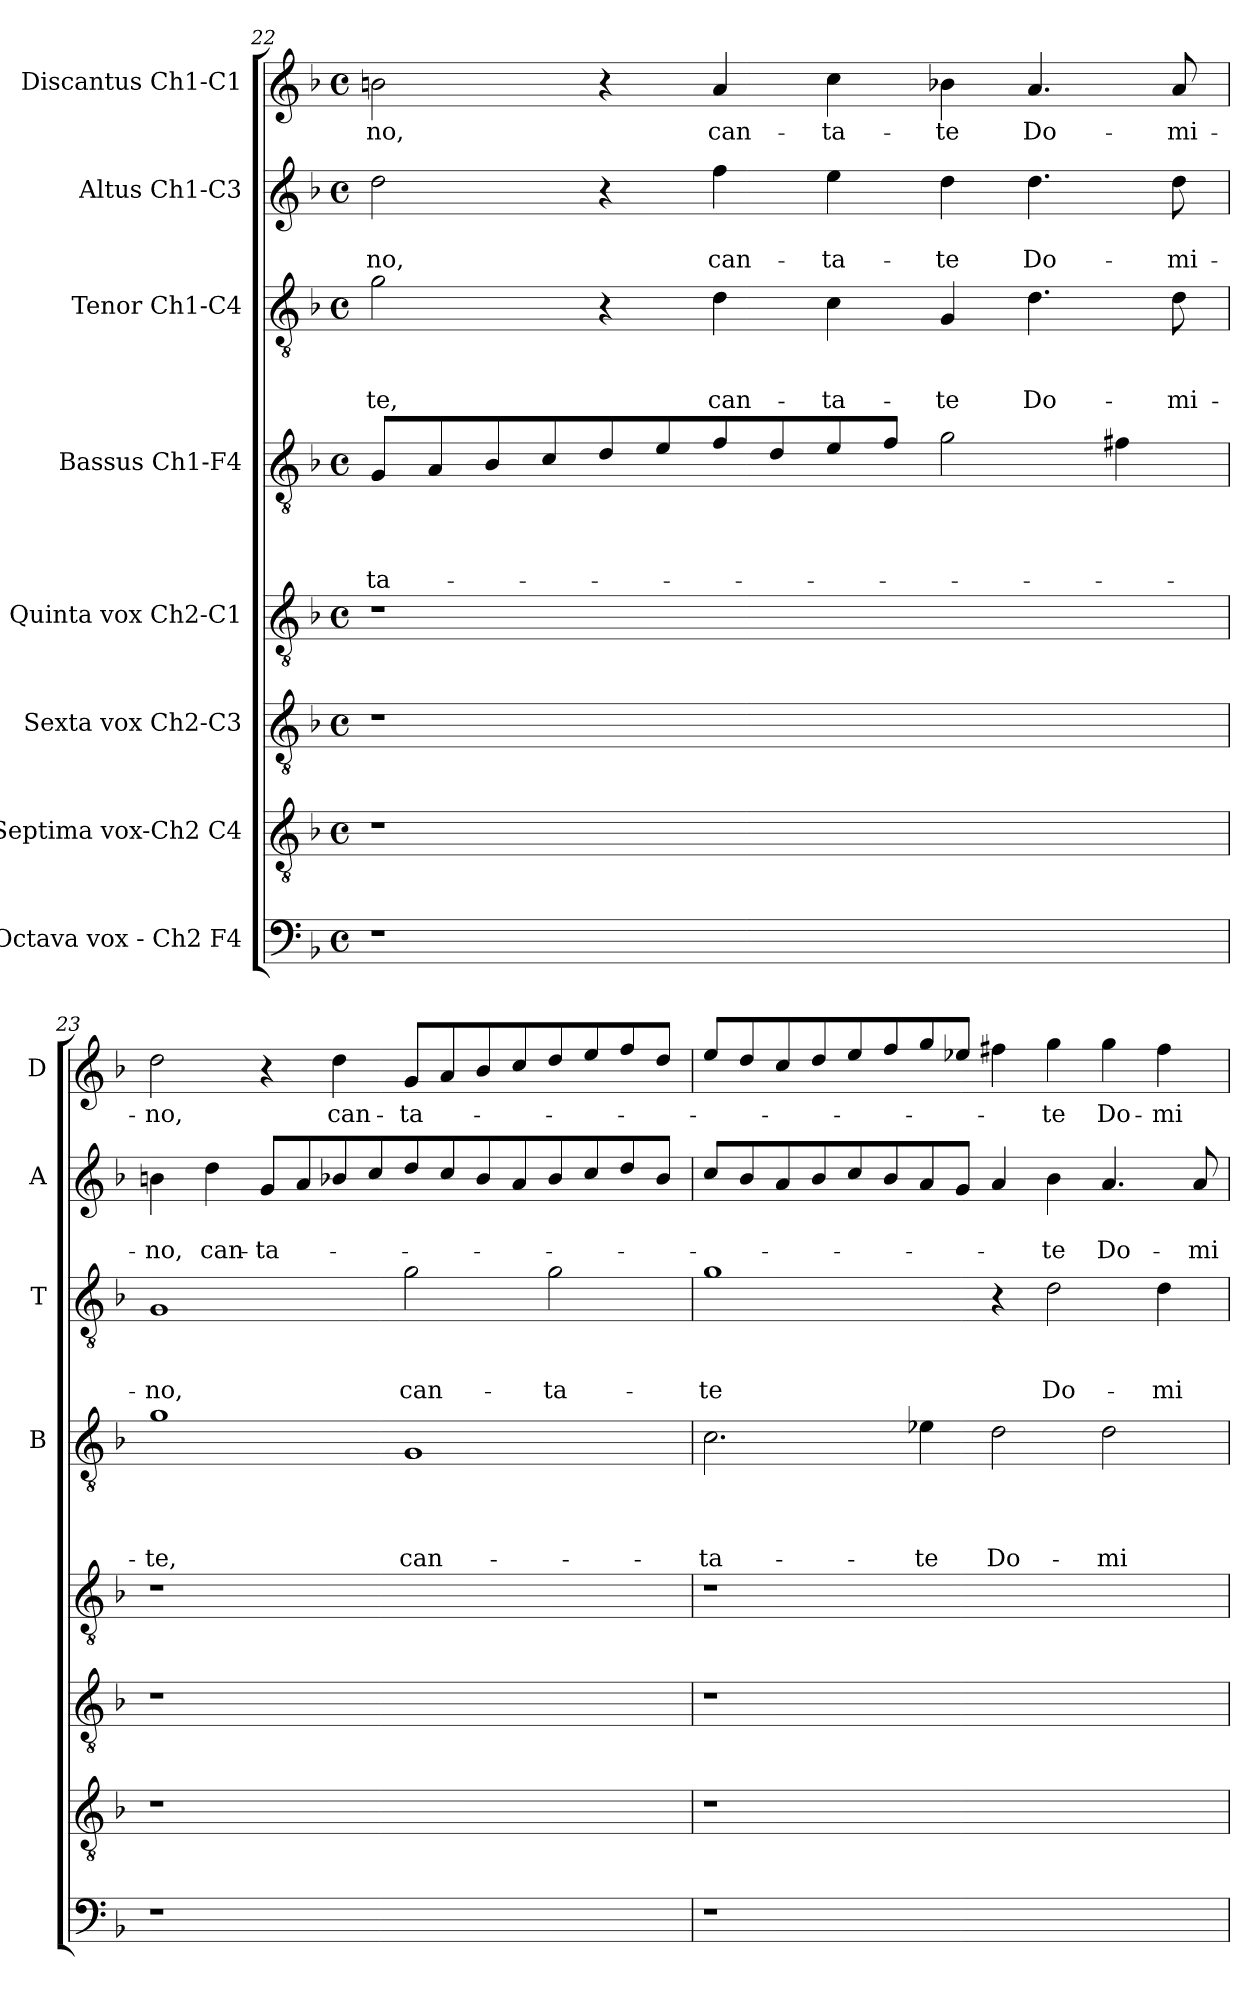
**kern	**kern	**kern	**kern	**kern	**text	**text	**text	**text	**kern	**text	**text	**text	**kern	**text	**text	**kern	**text
*part8	*part7	*part6	*part5	*part4	*part4	*part4	*part4	*part4	*part3	*part3	*part3	*part3	*part2	*part2	*part2	*part1	*part1
*staff8	*staff7	*staff6	*staff5	*staff4	*staff4	*staff4	*staff4	*staff4	*staff3	*staff3	*staff3	*staff3	*staff2	*staff2	*staff2	*staff1	*staff1
*I"Octava vox - Ch2 F4	*I"Septima  vox-Ch2 C4	*I"Sexta vox  Ch2-C3	*I"Quinta vox  Ch2-C1	*I"Bassus  Ch1-F4	*	*	*	*	*I"Tenor Ch1-C4	*	*	*	*I"Altus  Ch1-C3	*	*	*I"Discantus  Ch1-C1	*
*	*	*	*	*I'B	*	*	*	*	*I'T	*	*	*	*I'A	*	*	*I'D	*
!!LO:LB:g=z
*clefF4	*clefGv2	*clefGv2	*clefGv2	*clefGv2	*	*	*	*	*clefGv2	*	*	*	*clefG2	*	*	*clefG2	*
*k[b-]	*k[b-]	*k[b-]	*k[b-]	*k[b-]	*	*	*	*	*k[b-]	*	*	*	*k[b-]	*	*	*k[b-]	*
*F:	*F:	*F:	*F:	*F:	*	*	*	*	*F:	*	*	*	*F:	*	*	*F:	*
*M4/4	*M4/4	*M4/4	*M4/4	*M4/4	*	*	*	*	*M4/4	*	*	*	*M4/4	*	*	*M4/4	*
*met(c)	*met(c)	*met(c)	*met(c)	*met(c)	*	*	*	*	*met(c)	*	*	*	*met(c)	*	*	*met(c)	*
=22	=22	=22	=22	=22	=22	=22	=22	=22	=22	=22	=22	=22	=22	=22	=22	=22	=22
!	!	!	!	!	!	!	!	!LO:LY:b	!	!	!	!LO:LY:b	!	!	!LO:LY:b	!	!LO:LY:b
1r	1r	1r	1r	8G/L	.	.	.	-ta-	2g\	.	.	-te,	2dd\	.	-no,	2bn\	-no,
.	.	.	.	8A/	.	.	.	.	.	.	.	.	.	.	.	.	.
.	.	.	.	8B-/	.	.	.	.	.	.	.	.	.	.	.	.	.
.	.	.	.	8c/	.	.	.	.	.	.	.	.	.	.	.	.	.
.	.	.	.	8d/	.	.	.	.	4r	.	.	.	4r	.	.	4r	.
.	.	.	.	8e/	.	.	.	.	.	.	.	.	.	.	.	.	.
!	!	!	!	!	!	!	!	!	!	!	!	!LO:LY:b	!	!	!LO:LY:b	!	!LO:LY:b
.	.	.	.	8f/	.	.	.	.	4d\	.	.	can-	4ff\	.	can-	4a/	can-
.	.	.	.	8d/	.	.	.	.	.	.	.	.	.	.	.	.	.
!	!	!	!	!	!	!	!	!	!	!	!	!LO:LY:b	!	!	!LO:LY:b	!	!LO:LY:b
1ryy	1ryy	1ryy	1ryy	8e/	.	.	.	.	4c\	.	.	-ta-	4ee\	.	-ta-	4cc\	-ta-
.	.	.	.	8f/J	.	.	.	.	.	.	.	.	.	.	.	.	.
!	!	!	!	!	!	!	!	!	!	!	!	!LO:LY:b	!	!	!LO:LY:b	!	!LO:LY:b
.	.	.	.	2g\	.	.	.	.	4G/	.	.	-te	4dd\	.	-te	4b-X\	-te
!	!	!	!	!	!	!	!	!	!	!	!	!LO:LY:b	!	!	!LO:LY:b	!	!LO:LY:b
.	.	.	.	.	.	.	.	.	4.d\	.	.	Do-	4.dd\	.	Do-	4.a/	Do-
.	.	.	.	4f#X\	.	.	.	.	.	.	.	.	.	.	.	.	.
!	!	!	!	!	!	!	!	!	!	!	!	!LO:LY:b	!	!	!LO:LY:b	!	!LO:LY:b
.	.	.	.	.	.	.	.	.	8d\	.	.	-mi-	8dd\	.	-mi-	8a/	-mi-
=23	=23	=23	=23	=23	=23	=23	=23	=23	=23	=23	=23	=23	=23	=23	=23	=23	=23
!	!	!	!	!	!	!	!	!LO:LY:b	!	!	!	!LO:LY:b	!	!	!LO:LY:b	!	!LO:LY:b
1r	1r	1r	1r	1g	.	.	.	-te,	1G	.	.	-no,	4bn\	.	-no,	2dd\	-no,
!	!	!	!	!	!	!	!	!	!	!	!	!	!	!	!LO:LY:b	!	!
.	.	.	.	.	.	.	.	.	.	.	.	.	4dd\	.	can-	.	.
!	!	!	!	!	!	!	!	!	!	!	!	!	!	!	!LO:LY:b	!	!
.	.	.	.	.	.	.	.	.	.	.	.	.	8g/L	.	-ta-	4r	.
.	.	.	.	.	.	.	.	.	.	.	.	.	8a/	.	.	.	.
!	!	!	!	!	!	!	!	!	!	!	!	!	!	!	!	!	!LO:LY:b
.	.	.	.	.	.	.	.	.	.	.	.	.	8b-X/	.	.	4dd\	can-
.	.	.	.	.	.	.	.	.	.	.	.	.	8cc/	.	.	.	.
!	!	!	!	!	!	!	!	!LO:LY:b	!	!	!	!LO:LY:b	!	!	!	!	!LO:LY:b
1ryy	1ryy	1ryy	1ryy	1G	.	.	.	can-	2g\	.	.	can-	8dd/	.	.	8g/L	-ta-
.	.	.	.	.	.	.	.	.	.	.	.	.	8cc/	.	.	8a/	.
.	.	.	.	.	.	.	.	.	.	.	.	.	8b-/	.	.	8b-/	.
.	.	.	.	.	.	.	.	.	.	.	.	.	8a/	.	.	8cc/	.
!	!	!	!	!	!	!	!	!	!	!	!	!LO:LY:b	!	!	!	!	!
.	.	.	.	.	.	.	.	.	2g\	.	.	-ta-	8b-/	.	.	8dd/	.
.	.	.	.	.	.	.	.	.	.	.	.	.	8cc/	.	.	8ee/	.
.	.	.	.	.	.	.	.	.	.	.	.	.	8dd/	.	.	8ff/	.
.	.	.	.	.	.	.	.	.	.	.	.	.	8b-/J	.	.	8dd/J	.
=24	=24	=24	=24	=24	=24	=24	=24	=24	=24	=24	=24	=24	=24	=24	=24	=24	=24
!	!	!	!	!	!	!	!	!LO:LY:b	!	!	!	!LO:LY:b	!	!	!	!	!
1r	1r	1r	1r	2.c\	.	.	.	-ta-	1g	.	.	-te	8cc/L	.	.	8ee/L	.
.	.	.	.	.	.	.	.	.	.	.	.	.	8b-/	.	.	8dd/	.
.	.	.	.	.	.	.	.	.	.	.	.	.	8a/	.	.	8cc/	.
.	.	.	.	.	.	.	.	.	.	.	.	.	8b-/	.	.	8dd/	.
.	.	.	.	.	.	.	.	.	.	.	.	.	8cc/	.	.	8ee/	.
.	.	.	.	.	.	.	.	.	.	.	.	.	8b-/	.	.	8ff/	.
!	!	!	!	!	!	!	!	!LO:LY:b	!	!	!	!	!	!	!	!	!
.	.	.	.	4e-X\	.	.	.	-te	.	.	.	.	8a/	.	.	8gg/	.
.	.	.	.	.	.	.	.	.	.	.	.	.	8g/J	.	.	8ee-/J	.
!	!	!	!	!	!	!	!	!LO:LY:b	!	!	!	!	!	!	!	!	!
1ryy	1ryy	1ryy	1ryy	2d\	.	.	.	Do-	4r	.	.	.	4a/	.	.	4ff#X\	.
!	!	!	!	!	!	!	!	!	!	!	!	!LO:LY:b	!	!	!LO:LY:b	!	!LO:LY:b
.	.	.	.	.	.	.	.	.	2d\	.	.	Do-	4b-\	.	-te	4gg\	-te
!	!	!	!	!	!	!	!	!LO:LY:b	!	!	!	!	!	!	!LO:LY:b	!	!LO:LY:b
.	.	.	.	2d\	.	.	.	-mi-	.	.	.	.	4.a/	.	Do-	4gg\	Do-
!	!	!	!	!	!	!	!	!	!	!	!	!LO:LY:b	!	!	!	!	!LO:LY:b
.	.	.	.	.	.	.	.	.	4d\	.	.	-mi-	.	.	.	4ff#\	-mi-
!	!	!	!	!	!	!	!	!	!	!	!	!	!	!	!LO:LY:b	!	!
.	.	.	.	.	.	.	.	.	.	.	.	.	8a/	.	-mi-	.	.
=	=	=	=	=	=	=	=	=	=	=	=	=	=	=	=	=	=
*-	*-	*-	*-	*-	*-	*-	*-	*-	*-	*-	*-	*-	*-	*-	*-	*-	*-
